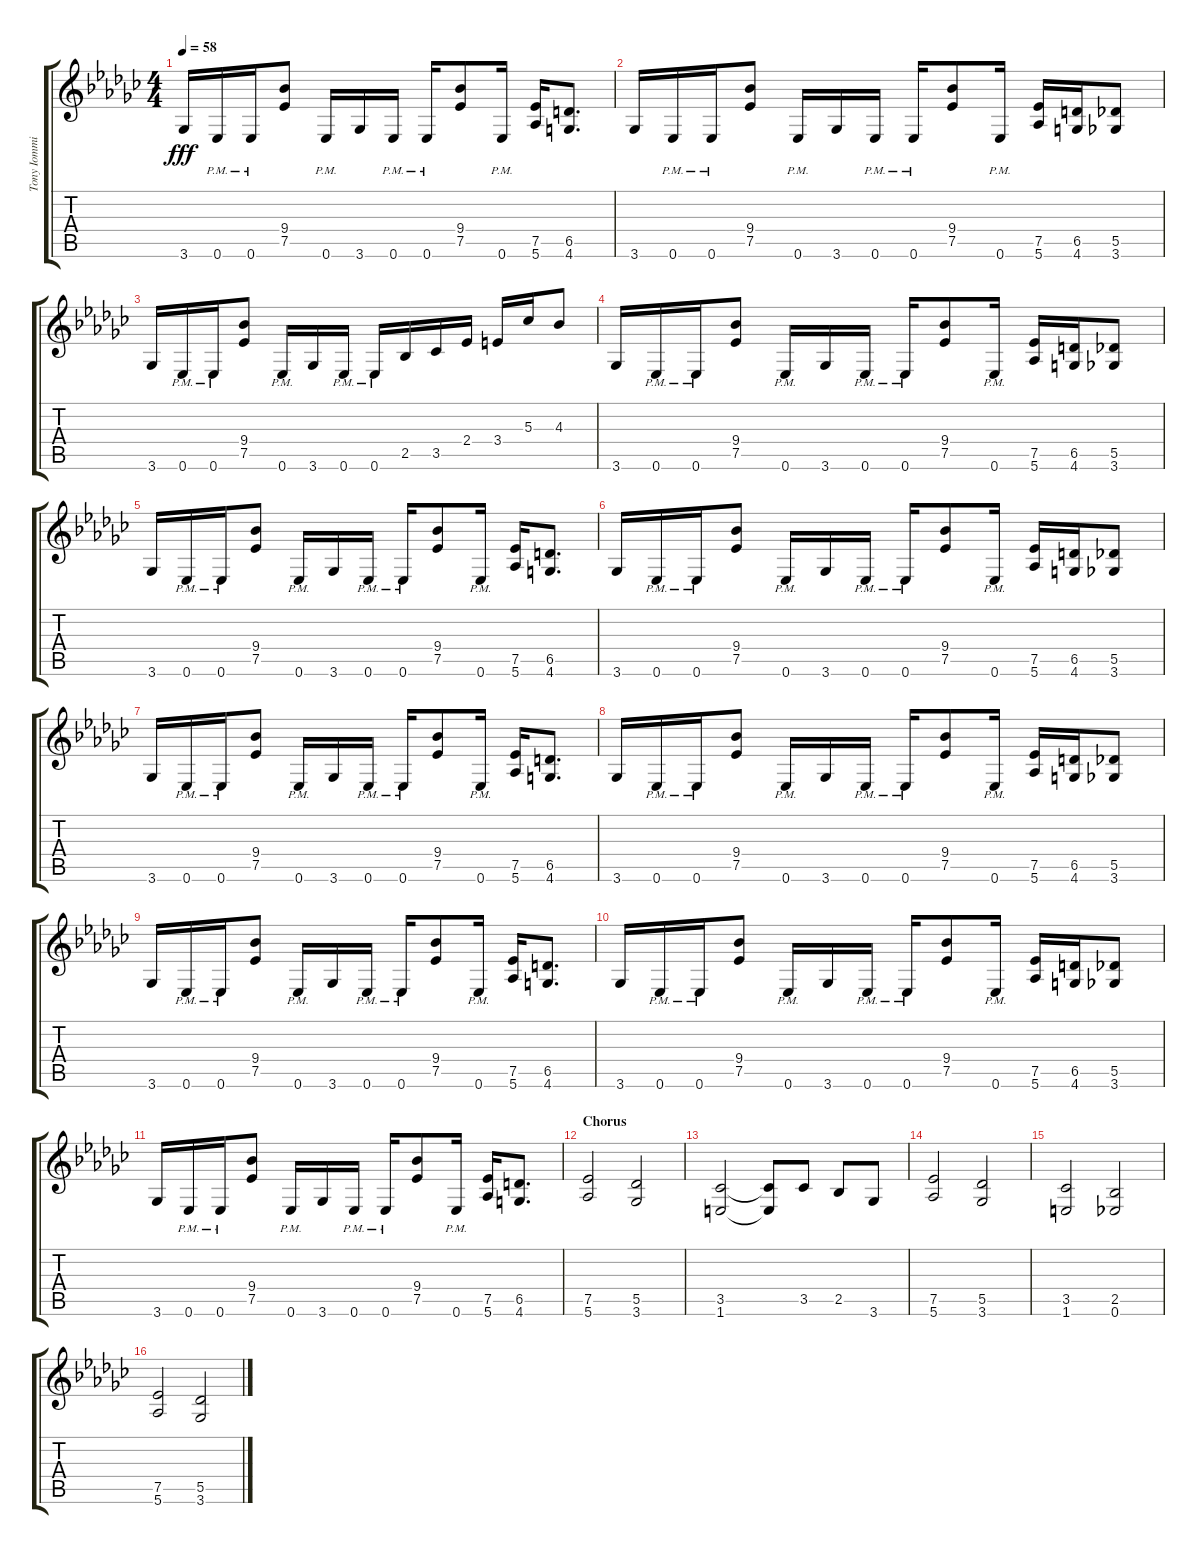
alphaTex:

\track ("Tony Iommi" "Tony Iommi") {instrument distortionguitar}
\staff {score tabs}
\tuning (Eb4 Bb3 Gb3 Db3 Ab2 Eb2) {hide}
\ts (4 4)
\tempo 58
\clef g2
\ks ebminor
3.6.16{dy fff} 0.6{pm}.16 0.6{pm}.16 (9.4 7.5).8 0.6{pm}.16 3.6.16 0.6{pm}.16 0.6{pm}.16 (9.4 7.5).8 0.6{pm}.16 (7.5 5.6).16 (6.5 4.6).8{d} |
3.6.16 0.6{pm}.16 0.6{pm}.16 (9.4 7.5).8 0.6{pm}.16 3.6.16 0.6{pm}.16 0.6{pm}.16 (9.4 7.5).8 0.6{pm}.16 (7.5 5.6).16 (6.5 4.6).16 (5.5 3.6).8 |
3.6.16 0.6{pm}.16 0.6{pm}.16 (9.4 7.5).8 0.6{pm}.16 3.6.16 0.6{pm}.16 0.6{pm}.16 2.5.16 3.5.16 2.4.16 3.4.16 5.3.16 4.3.8 |
3.6.16 0.6{pm}.16 0.6{pm}.16 (9.4 7.5).8 0.6{pm}.16 3.6.16 0.6{pm}.16 0.6{pm}.16 (9.4 7.5).8 0.6{pm}.16 (7.5 5.6).16 (6.5 4.6).16 (5.5 3.6).8 |
3.6.16 0.6{pm}.16 0.6{pm}.16 (9.4 7.5).8 0.6{pm}.16 3.6.16 0.6{pm}.16 0.6{pm}.16 (9.4 7.5).8 0.6{pm}.16 (7.5 5.6).16 (6.5 4.6).8{d} |
3.6.16 0.6{pm}.16 0.6{pm}.16 (9.4 7.5).8 0.6{pm}.16 3.6.16 0.6{pm}.16 0.6{pm}.16 (9.4 7.5).8 0.6{pm}.16 (7.5 5.6).16 (6.5 4.6).16 (5.5 3.6).8 |
3.6.16 0.6{pm}.16 0.6{pm}.16 (9.4 7.5).8 0.6{pm}.16 3.6.16 0.6{pm}.16 0.6{pm}.16 (9.4 7.5).8 0.6{pm}.16 (7.5 5.6).16 (6.5 4.6).8{d} |
3.6.16 0.6{pm}.16 0.6{pm}.16 (9.4 7.5).8 0.6{pm}.16 3.6.16 0.6{pm}.16 0.6{pm}.16 (9.4 7.5).8 0.6{pm}.16 (7.5 5.6).16 (6.5 4.6).16 (5.5 3.6).8 |
3.6.16 0.6{pm}.16 0.6{pm}.16 (9.4 7.5).8 0.6{pm}.16 3.6.16 0.6{pm}.16 0.6{pm}.16 (9.4 7.5).8 0.6{pm}.16 (7.5 5.6).16 (6.5 4.6).8{d} |
3.6.16 0.6{pm}.16 0.6{pm}.16 (9.4 7.5).8 0.6{pm}.16 3.6.16 0.6{pm}.16 0.6{pm}.16 (9.4 7.5).8 0.6{pm}.16 (7.5 5.6).16 (6.5 4.6).16 (5.5 3.6).8 |
3.6.16 0.6{pm}.16 0.6{pm}.16 (9.4 7.5).8 0.6{pm}.16 3.6.16 0.6{pm}.16 0.6{pm}.16 (9.4 7.5).8 0.6{pm}.16 (7.5 5.6).16 (6.5 4.6).8{d} |
\section ("" "Chorus")
(7.5 5.6).2 (5.5 3.6).2 |
(3.5 1.6).2 (3.5{t} 1.6{t}).8 3.5.8 2.5.8 3.6.8 |
(7.5 5.6).2 (5.5 3.6).2 |
(3.5 1.6).2 (2.5 0.6).2 |
(7.5 5.6).2 (5.5 3.6).2
